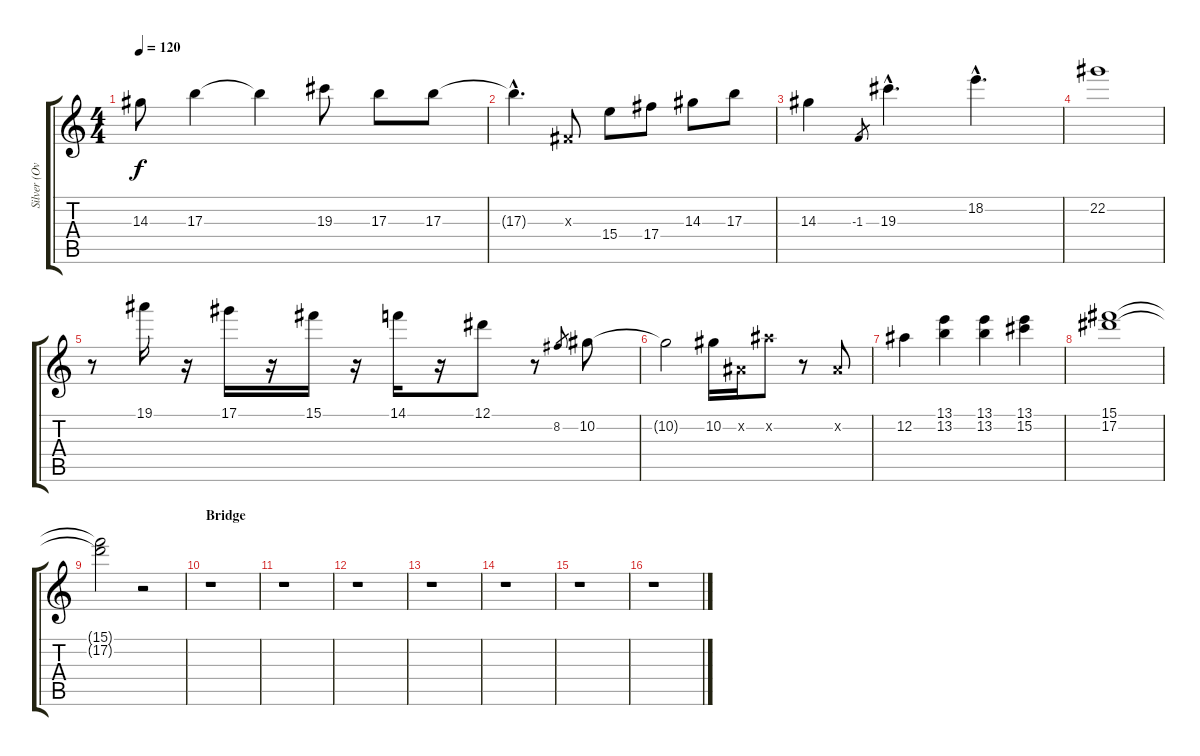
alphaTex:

\track ("Silver (Overdrive)" "Silver (Ov") {instrument overdrivenguitar}
\staff {score tabs}
\tuning (Eb4 Bb3 Gb3 Db3 Ab2 Eb2) {hide}
\ts (4 4)
\tempo 120
\clef g2
\ks c
14.3{t}.8{dy f} 17.3.4 17.3{t}.4 19.3.8 17.3.8 17.3.8 |
17.3{hac t}.4{d} 0.3{x}.8{balance 16} 15.4.8 17.4.8 14.3.8 17.3.8 |
14.3.4 -1.3.8{gr} 19.3{hac}.4{d} 18.2{hac}.4{d} |
22.2.1 |
r.8{balance 9} 19.1.16 r.16 17.1.16 r.16 15.1.16 r.16 14.1.16 r.16 12.1.8 r.8 8.2.8{gr} 10.2.8 |
10.2{t}.2 10.2.16 0.2{x}.16 12.2{x}.8 r.8 0.2{x}.8 |
12.2.4 (13.1 13.2).4 (13.1 13.2).4 (13.1 15.2).4 |
(15.1 17.2).1{volume 8} |
(15.1{t} 17.2{t}).2 r.2 |
\section ("" "Bridge")
r.1 |
r.1 |
r.1 |
r.1 |
r.1 |
r.1 |
r.1
